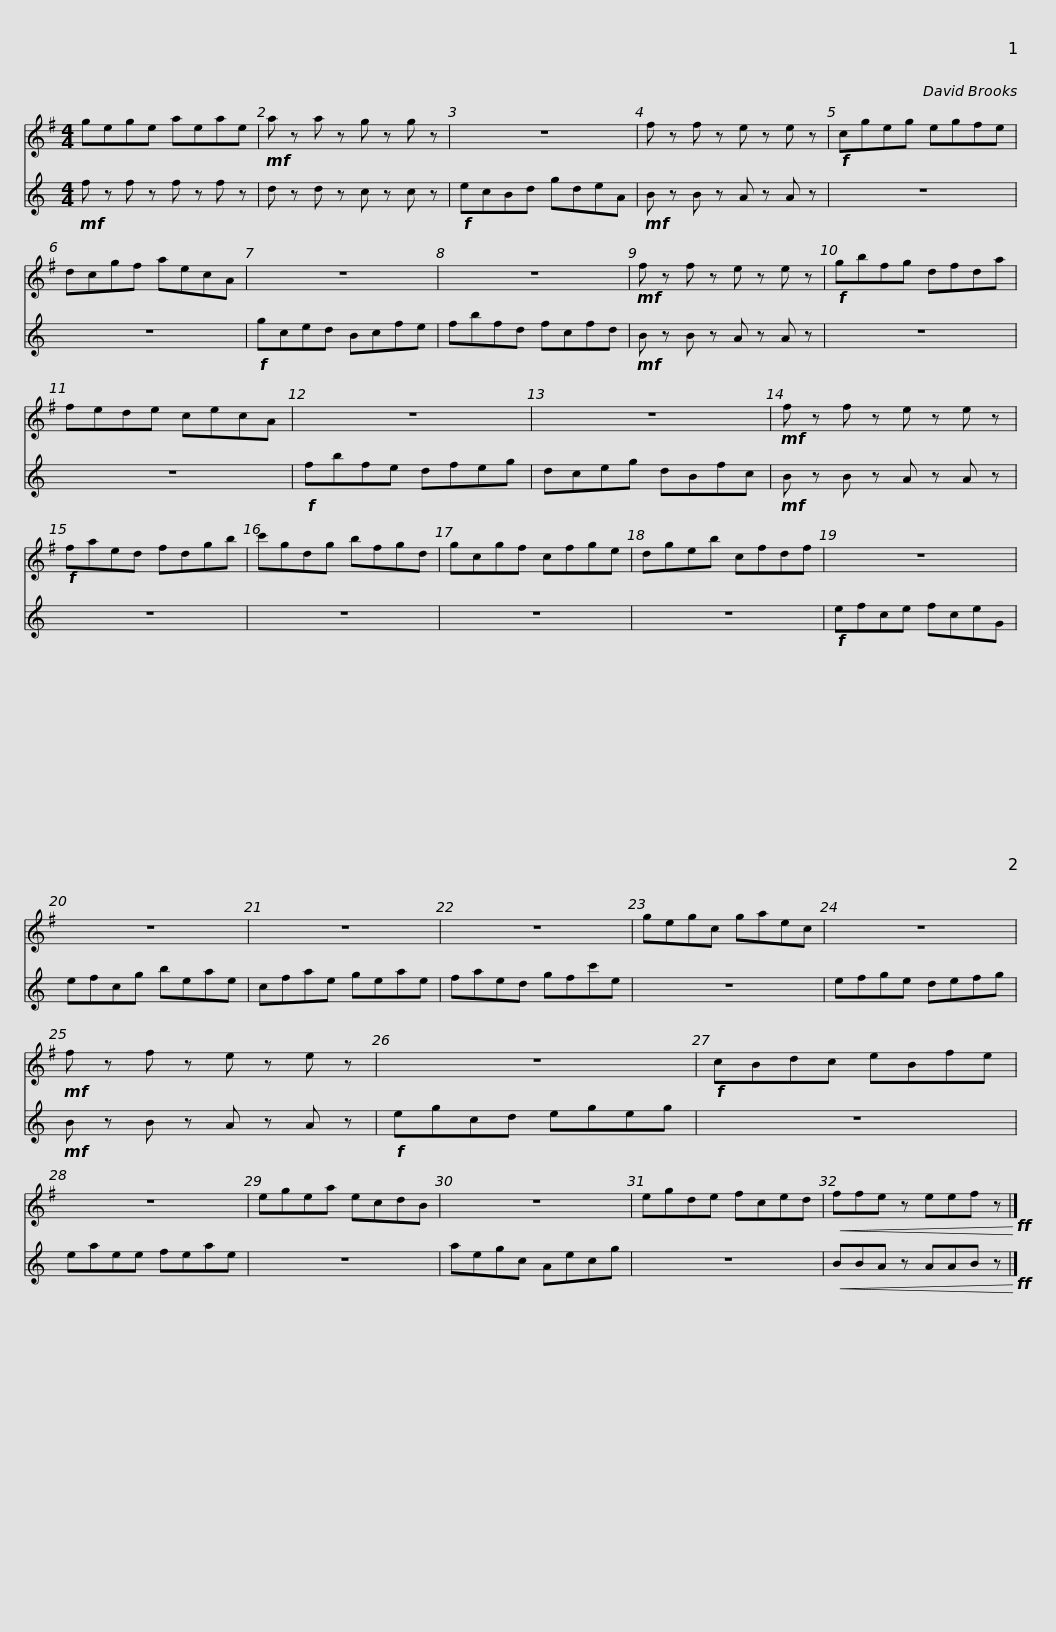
X:1
%%score 1 2
L:1/8
M:4/4
I:linebreak $
K:none
V:1 treble transpose=-9
V:2 treble transpose=-14
V:1
[K:G] gege aeae |!mf! a z a z g z g z | z8 | f z f z e z e z |$!f! cgeg egfe | %5
 dcgf aecA | z8 | z8 |!mf! f z f z e z e z |$!f! gbfg dfda | %10
 fede cecA | z8 | z8 |!mf! f z f z e z e z |$!f! faed fdgb | %15
 c'gdg bfgd | gcgf cfge | dgeb cfdf | z8 |$ z8 | %20
 z8 | z8 | gegc gaec | z8 |$!mf! f z f z e z e z | %25
 z8 |!f! cBdc eBfe | z8 | egea ecdB |$ z8 | %30
 egde fced |!<(! ffe z eef z!<)!!ff! |] %32
V:2
[K:C]!mf! f z f z f z f z | d z d z c z c z |!f! ecBd gdeA |!mf! B z B z A z A z |$ z8 | %5
 z8 |!f! gced Bcfe | fbfd fcfd |!mf! B z B z A z A z |$ z8 | %10
 z8 |!f! fbfe dfeg | dceg dBfc |!mf! B z B z A z A z |$ z8 | %15
 z8 | z8 | z8 |!f! efce fceG |$ efcg beae | %20
 cfae geae | faed gfc'e | z8 | efge defg |$!mf! B z B z A z A z | %25
!f! egcd egeg | z8 | eaee feae | z8 |$ aegc Aecg | %30
 z8 |!<(! BBA z AAB z!<)!!ff! |] %32
